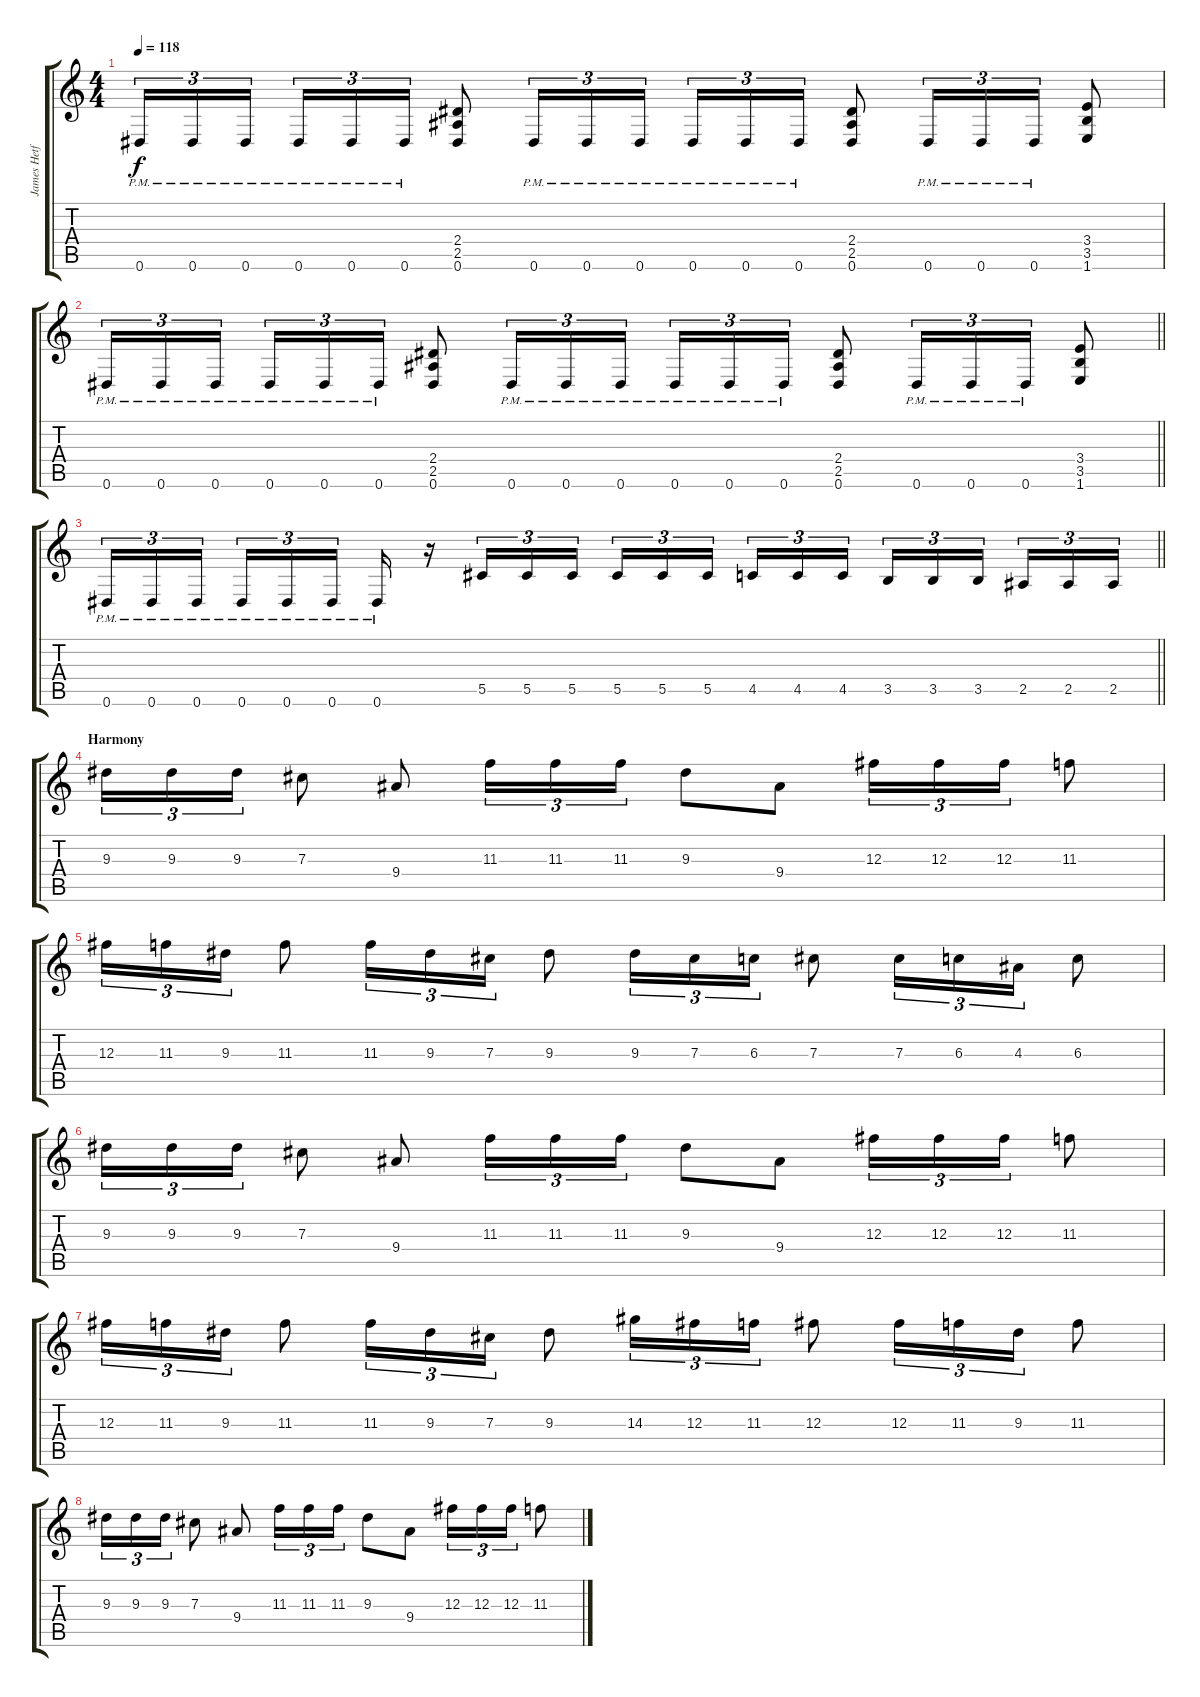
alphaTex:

\track ("James Hetfield" "James Hetf") {instrument electricguitarjazz}
\staff {score tabs}
\tuning (Eb4 Bb3 Gb3 Db3 Ab2 Eb2) {hide}
\ts (4 4)
\tempo 118
\clef g2
\ks c
0.6{pm}.16{tu (3 2) dy f} 0.6{pm}.16{tu (3 2)} 0.6{pm}.16{tu (3 2) beam splitsecondary} 0.6{pm}.16{tu (3 2)} 0.6{pm}.16{tu (3 2)} 0.6{pm}.16{tu (3 2)} (2.4 2.5 0.6).8 0.6{pm}.16{tu (3 2)} 0.6{pm}.16{tu (3 2)} 0.6{pm}.16{tu (3 2)} 0.6{pm}.16{tu (3 2)} 0.6{pm}.16{tu (3 2)} 0.6{pm}.16{tu (3 2)} (2.4 2.5 0.6).8 0.6{pm}.16{tu (3 2)} 0.6{pm}.16{tu (3 2)} 0.6{pm}.16{tu (3 2)} (3.4 3.5 1.6).8 |
\barLineRight lightlight
0.6{pm}.16{tu (3 2)} 0.6{pm}.16{tu (3 2)} 0.6{pm}.16{tu (3 2) beam splitsecondary} 0.6{pm}.16{tu (3 2)} 0.6{pm}.16{tu (3 2)} 0.6{pm}.16{tu (3 2)} (2.4 2.5 0.6).8 0.6{pm}.16{tu (3 2)} 0.6{pm}.16{tu (3 2)} 0.6{pm}.16{tu (3 2)} 0.6{pm}.16{tu (3 2)} 0.6{pm}.16{tu (3 2)} 0.6{pm}.16{tu (3 2)} (2.4 2.5 0.6).8 0.6{pm}.16{tu (3 2)} 0.6{pm}.16{tu (3 2)} 0.6{pm}.16{tu (3 2)} (3.4 3.5 1.6).8 |
\barLineRight lightlight
0.6{pm}.16{tu (3 2)} 0.6{pm}.16{tu (3 2)} 0.6{pm}.16{tu (3 2) beam splitsecondary} 0.6{pm}.16{tu (3 2)} 0.6{pm}.16{tu (3 2)} 0.6{pm}.16{tu (3 2)} 0.6{pm}.16 r.16 5.5.16{tu (3 2)} 5.5.16{tu (3 2)} 5.5.16{tu (3 2)} 5.5.16{tu (3 2)} 5.5.16{tu (3 2)} 5.5.16{tu (3 2) beam splitsecondary} 4.5.16{tu (3 2)} 4.5.16{tu (3 2)} 4.5.16{tu (3 2)} 3.5.16{tu (3 2)} 3.5.16{tu (3 2)} 3.5.16{tu (3 2) beam splitsecondary} 2.5.16{tu (3 2)} 2.5.16{tu (3 2)} 2.5.16{tu (3 2)} |
\section ("" "Harmony")
9.3.16{tu (3 2) volume 16} 9.3.16{tu (3 2)} 9.3.16{tu (3 2)} 7.3.8 9.4.8 11.3.16{tu (3 2)} 11.3.16{tu (3 2)} 11.3.16{tu (3 2)} 9.3.8 9.4.8 12.3.16{tu (3 2)} 12.3.16{tu (3 2)} 12.3.16{tu (3 2)} 11.3.8 |
12.3.16{tu (3 2)} 11.3.16{tu (3 2)} 9.3.16{tu (3 2)} 11.3.8 11.3.16{tu (3 2)} 9.3.16{tu (3 2)} 7.3.16{tu (3 2)} 9.3.8 9.3.16{tu (3 2)} 7.3.16{tu (3 2)} 6.3.16{tu (3 2)} 7.3.8 7.3.16{tu (3 2)} 6.3.16{tu (3 2)} 4.3.16{tu (3 2)} 6.3.8 |
9.3.16{tu (3 2)} 9.3.16{tu (3 2)} 9.3.16{tu (3 2)} 7.3.8 9.4.8 11.3.16{tu (3 2)} 11.3.16{tu (3 2)} 11.3.16{tu (3 2)} 9.3.8 9.4.8 12.3.16{tu (3 2)} 12.3.16{tu (3 2)} 12.3.16{tu (3 2)} 11.3.8 |
12.3.16{tu (3 2)} 11.3.16{tu (3 2)} 9.3.16{tu (3 2)} 11.3.8 11.3.16{tu (3 2)} 9.3.16{tu (3 2)} 7.3.16{tu (3 2)} 9.3.8 14.3.16{tu (3 2)} 12.3.16{tu (3 2)} 11.3.16{tu (3 2)} 12.3.8 12.3.16{tu (3 2)} 11.3.16{tu (3 2)} 9.3.16{tu (3 2)} 11.3.8 |
9.3.16{tu (3 2)} 9.3.16{tu (3 2)} 9.3.16{tu (3 2)} 7.3.8 9.4.8 11.3.16{tu (3 2)} 11.3.16{tu (3 2)} 11.3.16{tu (3 2)} 9.3.8 9.4.8 12.3.16{tu (3 2)} 12.3.16{tu (3 2)} 12.3.16{tu (3 2)} 11.3.8
